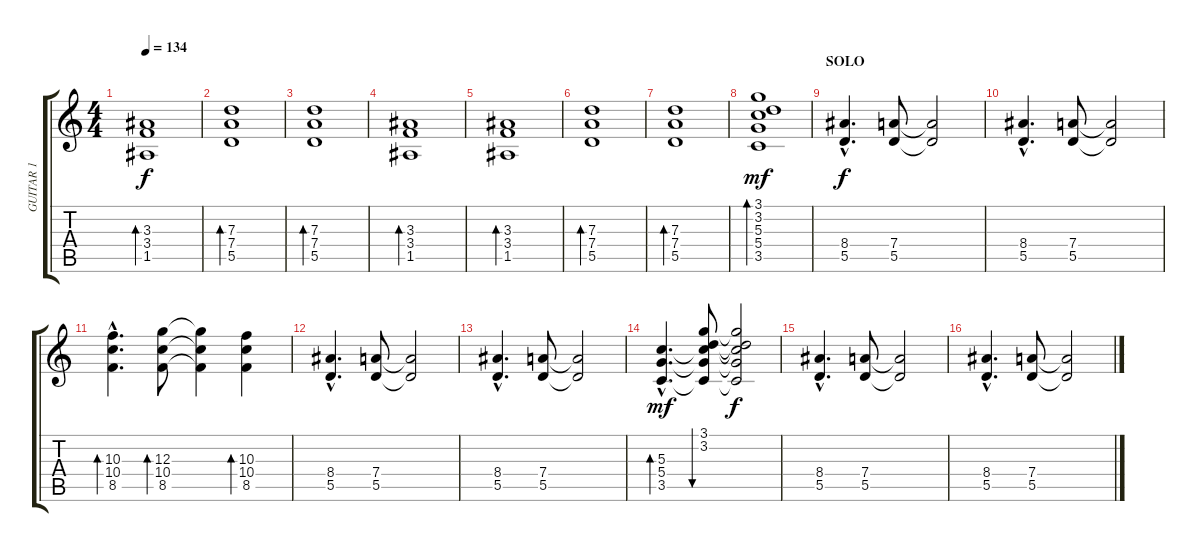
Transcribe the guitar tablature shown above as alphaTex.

\track ("GUITAR 1" "GUITAR 1") {instrument distortionguitar}
\staff {score tabs}
\tuning (E4 B3 G3 D3 A2 E2) {hide}
\ts (4 4)
\tempo 134
\clef g2
\ks c
(3.3 3.4 1.5).1{bd 30 dy f} |
(7.3 7.4 5.5).1{bd 60} |
(7.3 7.4 5.5).1{bd 30} |
(3.3 3.4 1.5).1{bd 30} |
(3.3 3.4 1.5).1{bd 60} |
(7.3 7.4 5.5).1{bd 30} |
(7.3 7.4 5.5).1{bd 30} |
(3.1 3.2 5.3 5.4 3.5).1{bd 60 dy mf} |
\section ("" "SOLO")
(8.4{hac} 5.5{hac}).4{d dy f} (7.4 5.5).8 (7.4{t} 5.5{t}).2 |
(8.4{hac} 5.5{hac}).4{d} (7.4 5.5).8 (7.4{t} 5.5{t}).2 |
(10.3{hac} 10.4{hac} 8.5{hac}).4{d bd 60} (12.3 10.4 8.5).8{bd 30} (12.3{t} 10.4{t} 8.5{t}).4 (10.3 10.4 8.5).4{bd 30} |
(8.4{hac} 5.5{hac}).4{d} (7.4 5.5).8 (7.4{t} 5.5{t}).2 |
(8.4{hac} 5.5{hac}).4{d} (7.4 5.5).8 (7.4{t} 5.5{t}).2 |
(5.3{hac} 5.4{hac} 3.5{hac}).4{d bd 60 dy mf} (3.1 3.2 5.3{t} 5.4{t} 3.5{t}).8{bu 60} (3.1{t} 3.2{t} 5.3{t} 5.4{t} 3.5{t}).2{dy f} |
(8.4{hac} 5.5{hac}).4{d} (7.4 5.5).8 (7.4{t} 5.5{t}).2 |
(8.4{hac} 5.5{hac}).4{d} (7.4 5.5).8 (7.4{t} 5.5{t}).2
